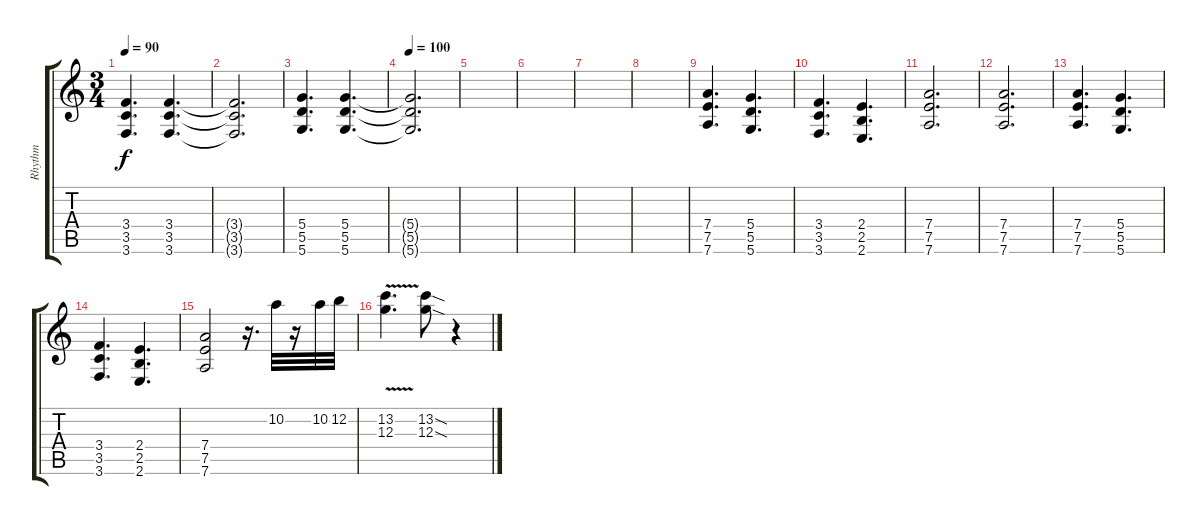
\track ("Rhythm" "Rhythm") {instrument overdrivenguitar}
\staff {score tabs}
\tuning (E4 B3 G3 D3 A2 D2) {hide}
\ts (3 4)
\tempo 90
\clef g2
\ks c
(3.4 3.5 3.6).4{d dy f} (3.4 3.5 3.6).4{d} |
(3.4{t} 3.5{t} 3.6{t}).2{d} |
(5.4 5.5 5.6).4{d} (5.4 5.5 5.6).4{d} |
\tempo 100
(5.4{t} 5.5{t} 5.6{t}).2{d} |
|
|
|
|
(7.4 7.5 7.6).4{d} (5.4 5.5 5.6).4{d} |
(3.4 3.5 3.6).4{d} (2.4 2.5 2.6).4{d} |
(7.4 7.5 7.6).2{d} |
(7.4 7.5 7.6).2{d} |
(7.4 7.5 7.6).4{d} (5.4 5.5 5.6).4{d} |
(3.4 3.5 3.6).4{d} (2.4 2.5 2.6).4{d} |
(7.4 7.5 7.6).2 r.16{d} 10.2.32 r.16 10.2.32 12.2.32 |
(13.2{v} 12.3).4{d} (13.2{sod} 12.3{sod}).8 r.4
